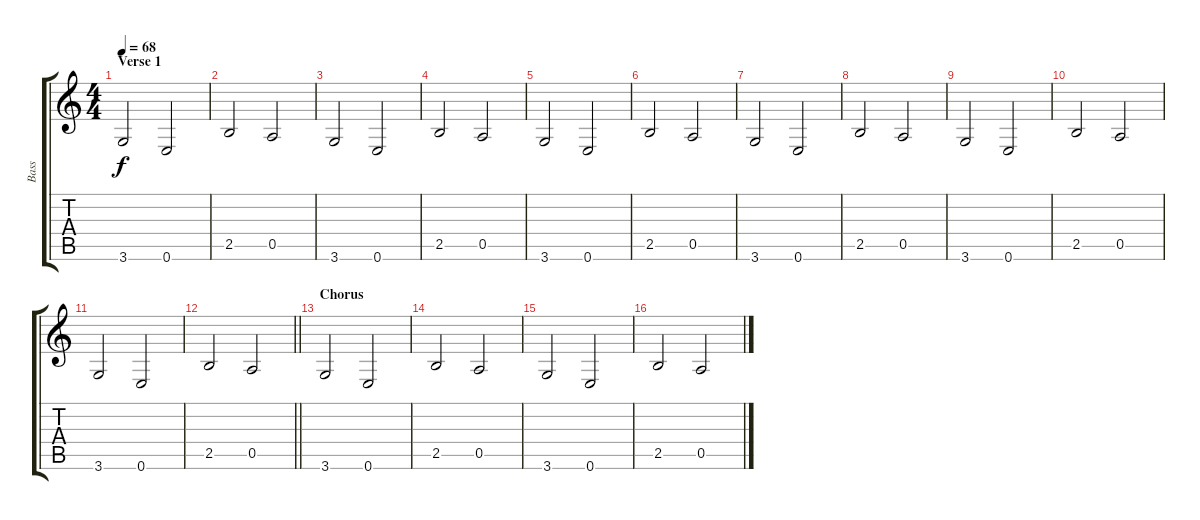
\track ("Bass" "Bass") {instrument electricbassfinger}
\staff {score tabs}
\tuning (E4 B3 G3 D3 A2 E2) {hide}
\ts (4 4)
\section ("" "Verse 1")
\tempo 68
\clef g2
\ks c
3.6.2{dy f} 0.6.2 |
2.5.2 0.5.2 |
3.6.2 0.6.2 |
2.5.2 0.5.2 |
3.6.2 0.6.2 |
2.5.2 0.5.2 |
3.6.2 0.6.2 |
2.5.2 0.5.2 |
3.6.2 0.6.2 |
2.5.2 0.5.2 |
3.6.2 0.6.2 |
\barLineRight lightlight
2.5.2 0.5.2 |
\section ("" "Chorus")
3.6.2 0.6.2 |
2.5.2 0.5.2 |
3.6.2 0.6.2 |
2.5.2 0.5.2
